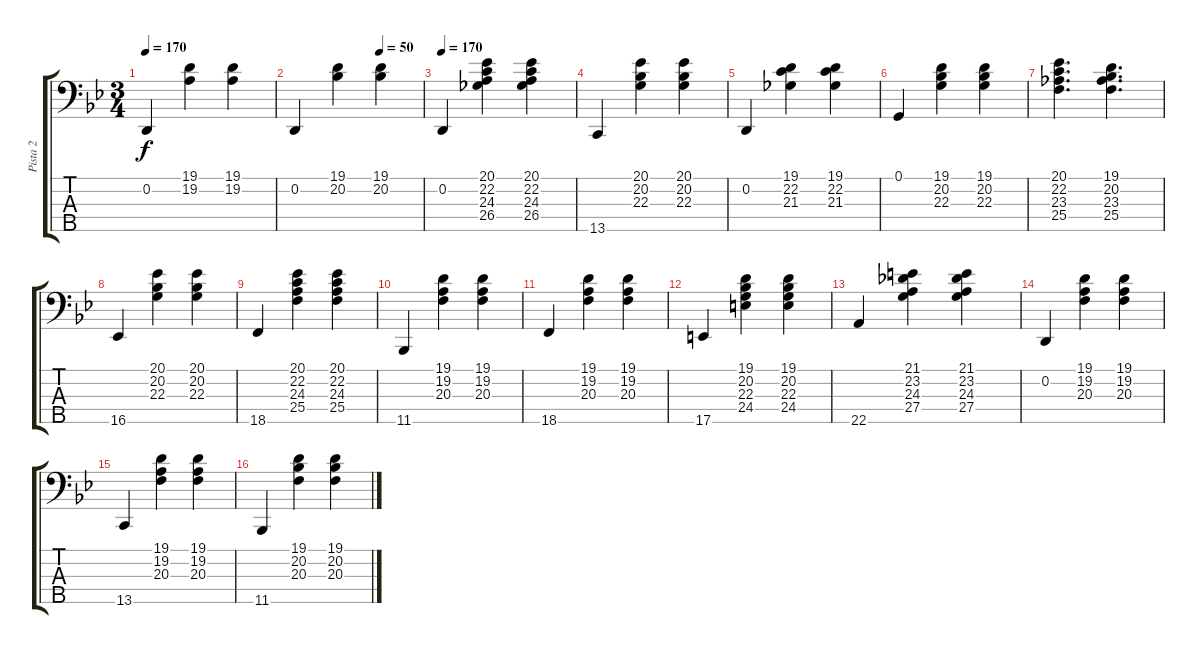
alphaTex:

\track ("Pista 2" "Pista 2") {instrument acousticgrandpiano}
\staff {score tabs}
\tuning (G2 D2 A1 E1 B0) {hide}
\ts (3 4)
\tempo 170
\clef f4
\ks bb
0.2.4{dy f} (19.1 19.2).4 (19.1 19.2).4 |
\tempo (50 0.6666666666666666)
0.2.4 (19.1 20.2).4 (19.1 20.2).4 |
\tempo 170
0.2.4 (20.1 22.2 24.3 26.4).4 (20.1 22.2 24.3 26.4).4 |
13.5.4 (20.1 20.2 22.3).4 (20.1 20.2 22.3).4 |
0.2.4 (19.1 22.2 21.3).4 (19.1 22.2 21.3).4 |
0.1.4 (19.1 20.2 22.3).4 (19.1 20.2 22.3).4 |
(20.1 22.2 23.3 25.4).4{d} (19.1 20.2 23.3 25.4).4{d} |
16.5.4 (20.1 20.2 22.3).4 (20.1 20.2 22.3).4 |
18.5.4 (20.1 22.2 24.3 25.4).4 (20.1 22.2 24.3 25.4).4 |
11.5.4 (19.1 19.2 20.3).4 (19.1 19.2 20.3).4 |
18.5.4 (19.1 19.2 20.3).4 (19.1 19.2 20.3).4 |
17.5.4 (19.1 20.2 22.3 24.4).4 (19.1 20.2 22.3 24.4).4 |
22.5.4 (21.1 23.2 24.3 27.4).4 (21.1 23.2 24.3 27.4).4 |
0.2.4 (19.1 19.2 20.3).4 (19.1 19.2 20.3).4 |
13.5.4 (19.1 19.2 20.3).4 (19.1 19.2 20.3).4 |
11.5.4 (19.1 20.2 20.3).4 (19.1 20.2 20.3).4
